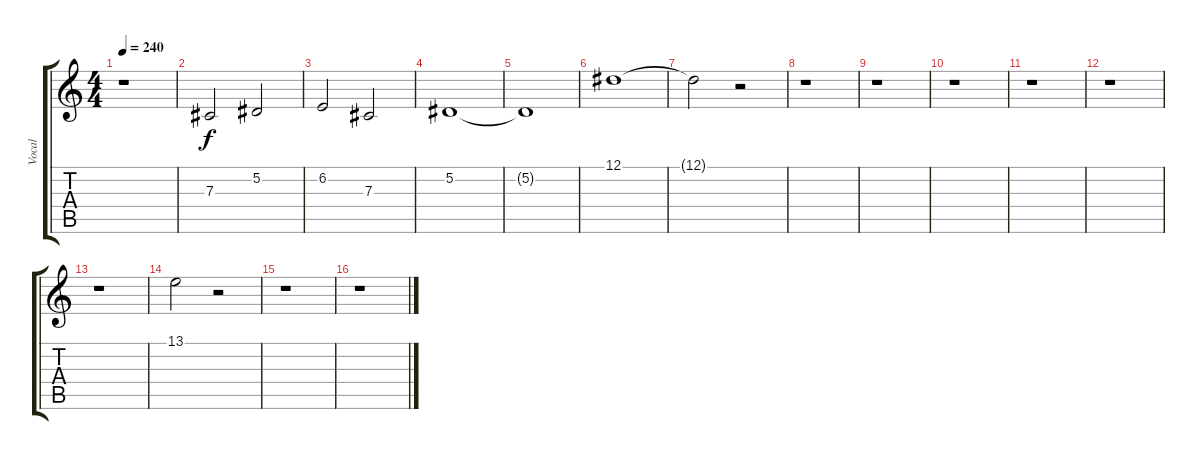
\track ("Vocal" "Vocal") {instrument englishhorn}
\staff {score tabs}
\tuning (Eb4 Bb3 Gb3 Db3 Ab2 Eb2) {hide}
\ts (4 4)
\tempo 240
\clef g2
\ks c
r.1{dy f} |
7.3.2 5.2.2 |
6.2.2 7.3.2 |
5.2.1 |
5.2{t}.1 |
12.1.1 |
12.1{t}.2 r.2 |
r.1 |
r.1 |
r.1 |
r.1 |
r.1 |
r.1 |
13.1.2 r.2 |
r.1 |
r.1
